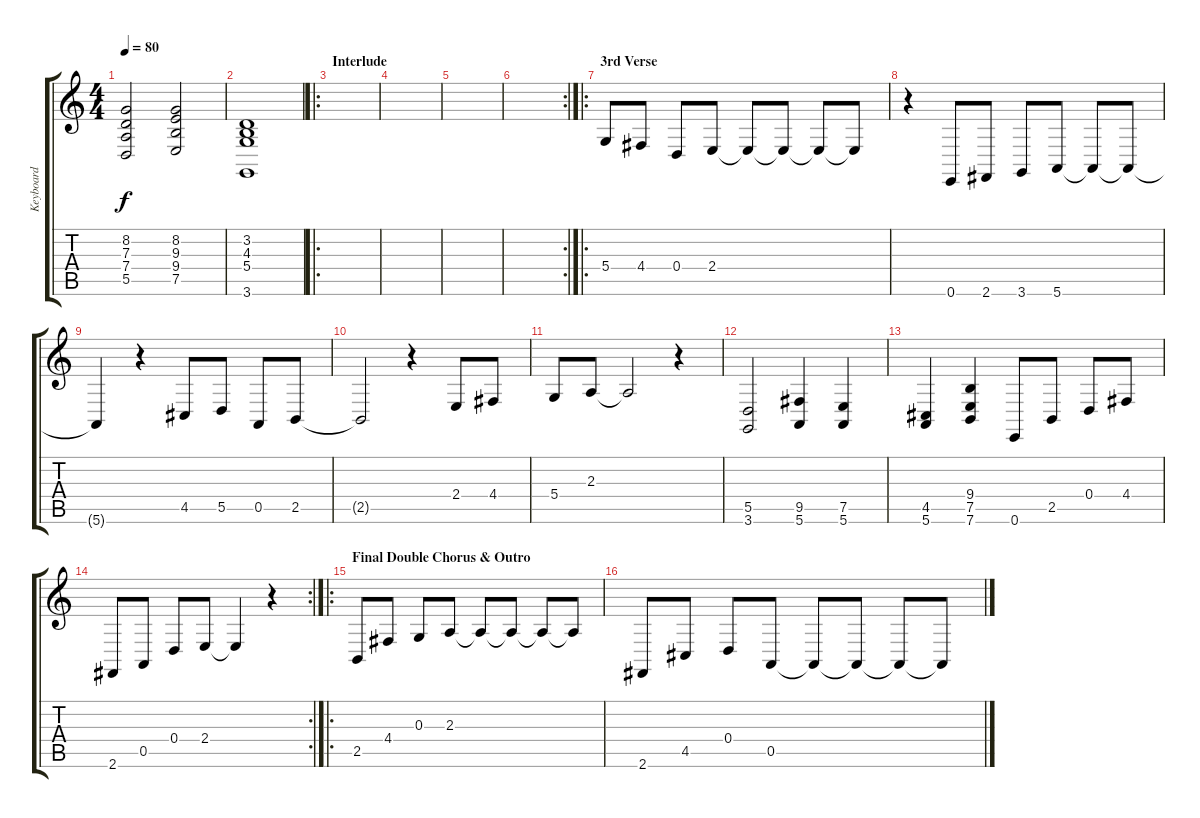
\track ("Keyboard" "Keyboard") {instrument pad3polysynth}
\staff {score tabs}
\tuning (E4 B3 G3 D3 A2 E2) {hide}
\ts (4 4)
\tempo 80
\clef g2
\ks c
(8.2 7.3 7.4 5.5).2{dy f} (8.2 9.3 9.4 7.5).2 |
(3.2 4.3 5.4 3.6).1 |
\ro
\section ("" "Interlude")
|
|
|
\rc 2
|
\ro
\section ("" "3rd Verse")
5.4.8{volume 12} 4.4.8 0.4.8 2.4.8 2.4{t}.8 2.4{t}.8 2.4{t}.8 2.4{t}.8 |
r.4 0.6.8 2.6.8 3.6.8 5.6.8 5.6{t}.8 5.6{t}.8 |
5.6{t}.4 r.4 4.5.8 5.5.8 0.5.8 2.5.8 |
2.5{t}.2 r.4 2.4.8 4.4.8 |
5.4.8 2.3.8 2.3{t}.2 r.4 |
(5.5 3.6).2 (9.5 5.6).4 (7.5 5.6).4 |
(4.5 5.6).4 (9.4 7.5 7.6).4 0.6.8 2.5.8 0.4.8 4.4.8 |
\rc 2
2.6.8 0.5.8 0.4.8 2.4.8 2.4{t}.4 r.4 |
\ro
\section ("" "Final Double Chorus & Outro")
2.5.8{volume 16} 4.4.8 0.3.8 2.3.8 2.3{t}.8 2.3{t}.8 2.3{t}.8 2.3{t}.8 |
2.6.8 4.5.8 0.4.8 0.5.8 0.5{t}.8 0.5{t}.8 0.5{t}.8 0.5{t}.8
